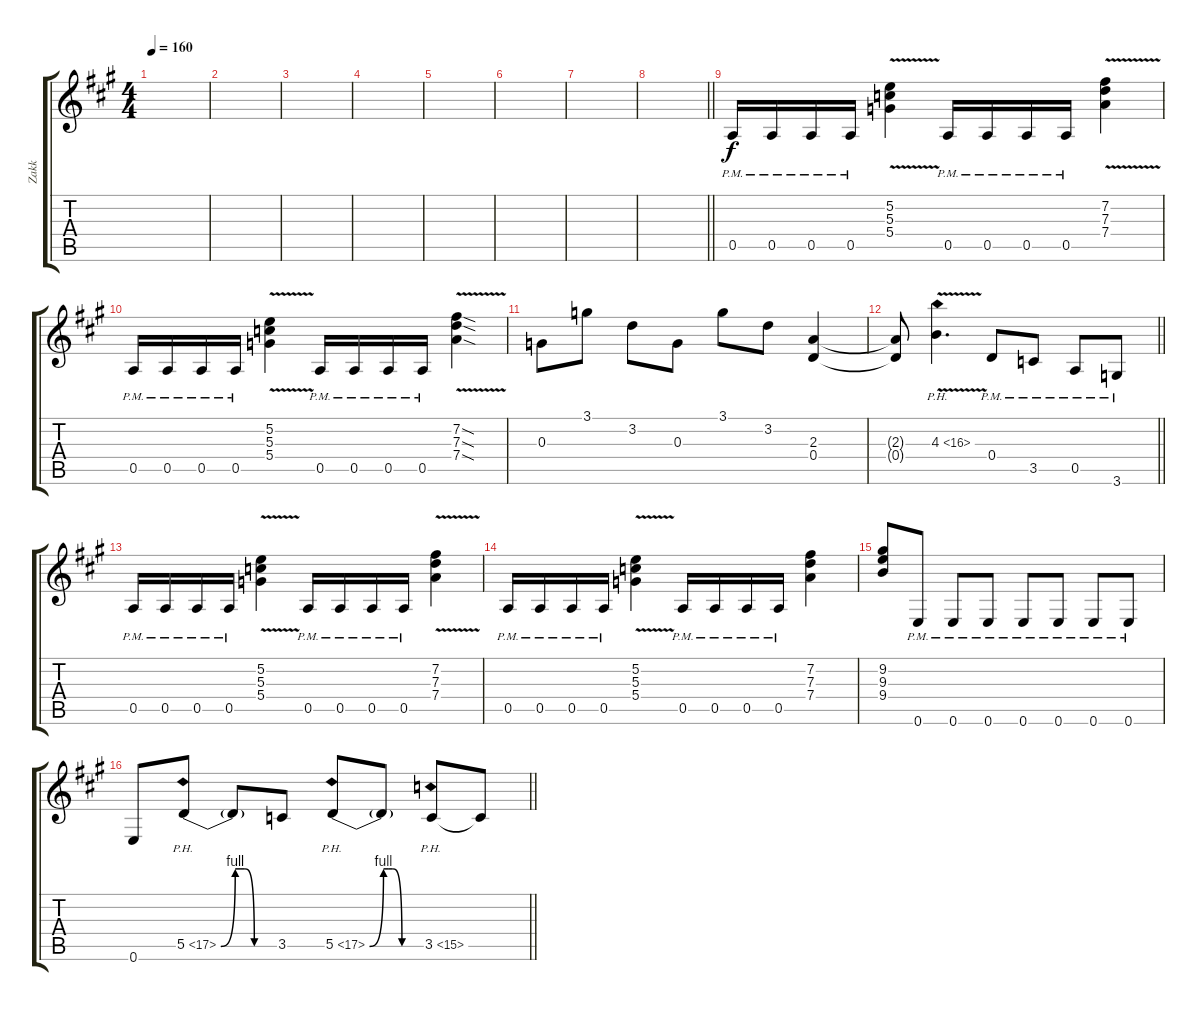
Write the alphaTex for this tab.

\track ("Zakk" "Zakk") {instrument overdrivenguitar}
\staff {score tabs}
\tuning (E4 B3 G3 D3 A2 E2) {hide}
\ts (4 4)
\tempo 160
\clef g2
\ks a
|
|
|
|
|
|
|
\barLineRight lightlight
|
0.5{pm}.16 0.5{pm}.16 0.5{pm}.16 0.5{pm}.16 (5.2{v} 5.3{v} 5.4{v}).4 0.5{pm}.16 0.5{pm}.16 0.5{pm}.16 0.5{pm}.16 (7.2{v} 7.3{v} 7.4{v}).4 |
0.5{pm}.16 0.5{pm}.16 0.5{pm}.16 0.5{pm}.16 (5.2{v} 5.3{v} 5.4{v}).4 0.5{pm}.16 0.5{pm}.16 0.5{pm}.16 0.5{pm}.16 (7.2{v sod} 7.3{v sod} 7.4{v sod}).4 |
0.3.8 3.1.8 3.2.8 0.3.8 3.1.8 3.2.8 (2.3 0.4).4 |
\barLineRight lightlight
(2.3{t} 0.4{t}).8 4.3{ph 12 v}.4{d} 0.4{pm}.8 3.5{pm}.8 0.5{pm}.8 3.6{pm}.8 |
0.5{pm}.16 0.5{pm}.16 0.5{pm}.16 0.5{pm}.16 (5.2{v} 5.3{v} 5.4{v}).4 0.5{pm}.16 0.5{pm}.16 0.5{pm}.16 0.5{pm}.16 (7.2{v} 7.3{v} 7.4{v}).4 |
0.5{pm}.16 0.5{pm}.16 0.5{pm}.16 0.5{pm}.16 (5.2{v} 5.3{v} 5.4{v}).4 0.5{pm}.16 0.5{pm}.16 0.5{pm}.16 0.5{pm}.16 (7.2 7.3 7.4).4 |
(9.2 9.3 9.4).8 0.6{pm}.8 0.6{pm}.8 0.6{pm}.8 0.6{pm}.8 0.6{pm}.8 0.6{pm}.8 0.6{pm}.8 |
\barLineRight lightlight
0.6.8 5.5{be (custom 0 0 15 4 20 4 25 4 35 0 60 0) ph 12}.8 5.5{t}.8 3.5.8 5.5{be (custom 0 0 15 4 20 4 25 4 35 0 60 0) ph 12}.8 5.5{t}.8 3.5{ph 12}.8 3.5{t}.8
